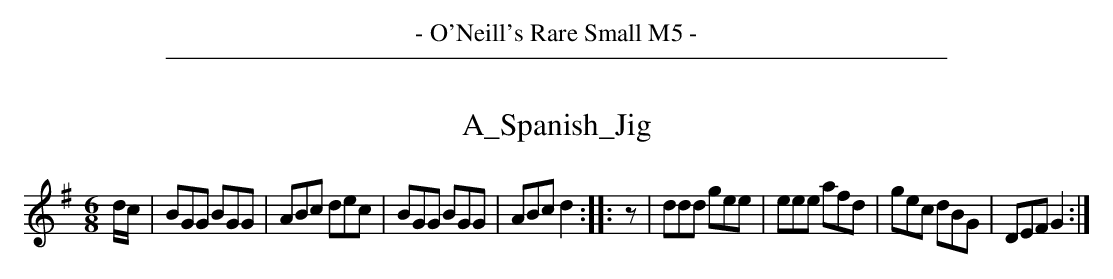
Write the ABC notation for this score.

X:1
T: A_Spanish_Jig
M: 6/8
L: 1/8
K: G
d/c/ |\
BGG BGG | ABc dec | BGG BGG | ABc d2 :: z |\
ddd gee | eee afd | gec dBG | DEF G2 :|
